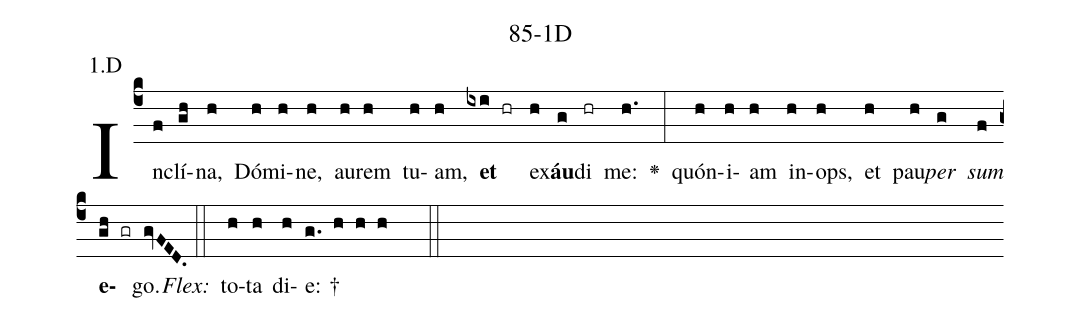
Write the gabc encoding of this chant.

name: 85-1D;
annotation: 1.D;
%%
(c4)In(f)clí(gh)na,(h) Dó(h)mi(h)ne,(h) au(h)rem(h) tu(h)am,(h) <b>et</b>(ixi hr) ex(h)<b>áu</b>(g)di(hr) me:(h.) <v>\greheightstar</v>(:) quón(h)i(h)am(h) in(h)ops,(h) et(h) pau(h)<i>per</i>(g) <i>sum</i>(f) <b>e</b>(gh gr)go.(gvFED.) (::)
<i>Flex:</i>()  to(h)ta(h) di(h)e: †(g. h h h  ::)

%E(h) u(h) o(g) u(f) a(gh) e.(gvFED.) (::)
